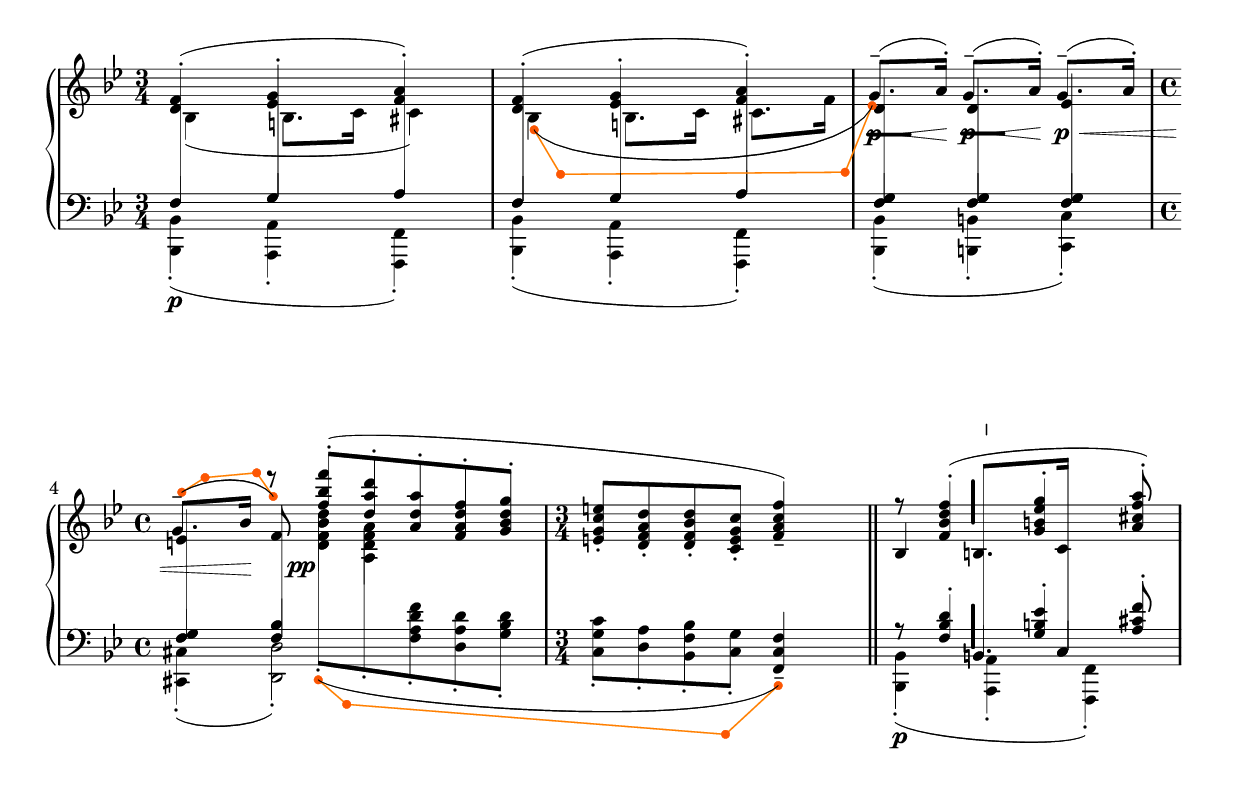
% set autoformat off
%
% Created (24/06/2020) by Paolo-Prete.
% This file is part of Spontini-Editor project.
%
% Spontini-Editor is free software: you can redistribute it and/or modify
% it under the terms of the GNU General Public License as published by
% the Free Software Foundation, either version 3 of the License, or
% (at your option) any later version.
% Spontini-Editor is distributed in the hope that it will be useful,
% but WITHOUT ANY WARRANTY; without even the implied warranty of
% MERCHANTABILITY or FITNESS FOR A PARTICULAR PURPOSE.  See the
% GNU General Public License for more details.
%
% You should have received a copy of the GNU General Public License
% along with Spontini-Editor. If not, see <http://www.gnu.org/licenses/>.
%

\include "../lib/ly/jssvg.ly"
\include "../lib/ly/tabular-functions.ly"
\include "nederlands.ly"
\version "2.19.84"

\paper {
  indent = 0\cm
  system-system-spacing.basic-distance = #30
}

%-----------------%
% START __JSSVG__ %
%-----------------%

"j25" = #(define-music-function (parser location mus) (ly:music?) #{
\jsTweak "25" "Y-offset" #'(-4.6) DynamicLineSpanner $mus
#})

"j24" = #(define-music-function (parser location mus) (ly:music?) #{
\jsTweak "24" "extra-offset" #'(0.005 . -0.353) Accidental $mus
#})

"j23" = #(define-music-function (parser location mus) (ly:music?) #{
\jsTweak "23" "extra-offset" #'(-0.329 . -0.007) Dots $mus
#})

"j22" = #(define-music-function (parser location mus) (ly:music?) #{
\jsOnceOverride "22" "X-offset" #'(-1.3) NoteColumn $mus
#})

"j21" = #(define-music-function (parser location mus) (ly:music?) #{
\jsOnceOverride "21" "X-offset" #'(-1.3) NoteColumn $mus
#})

"j20" = #(define-music-function (parser location mus) (ly:music?) #{
\once \override DynamicLineSpanner.Y-offset = -4.5 $mus
#})

"j19" = #(define-music-function (parser location mus) (ly:music?) #{
\jsTweak "20" "Y-offset" #'(-4.5) DynamicLineSpanner $mus
#})

"j18" = #(define-music-function (parser location mus) (ly:music?) #{
\jsTweak "17" "extra-offset" #'(-0.35 . 0.063) Dots $mus
#})

"j17" = #(define-music-function (parser location mus) (ly:music?) #{
\jsOnceOffset "10" "positions" #'(2.598 . 3.1) $mus
#})

"j16" = #(define-music-function (parser location mus) (ly:music?) #{
\jsOnceOffset "16" "positions" #'(0 . -0.877) $mus
#})

"j15" = #(define-music-function (parser location mus) (ly:music?) #{
\jsTweak "8" "extra-offset" #'(3.491 . -1.778) $mus
#})

"j14" = #(define-music-function (parser location mus) (ly:music?) #{
\jsTweak "18" "extra-offset-y" #'(1.029) $mus
#})

"j13" = #(define-music-function (parser location mus) (ly:music?) #{
\jsShape "15" "cpts" #'((0 . 0) (0.968 . -0.19) (0.369 . -0.894) (0.199 . -2.389)) $mus
#})

"j12" = #(define-music-function (parser location mus) (ly:music?) #{
\jsTweak "14" "extra-offset" #'(0.7 . 0) Dots $mus
#})

"j11" = #(define-music-function (parser location mus) (ly:music?) #{
\jsShape "7" "cpts" #'((-0.005 . 0.842) (0 . 0) (-2.35 . -2.975) (-0.037 . 0.677)) $mus
#})

"j10" = #(define-music-function (parser location mus) (ly:music?) #{
\jsOnceOffset "6" "positions" #'(0 . -1.754) $mus
#})

"j9" = #(define-music-function (parser location mus) (ly:music?) #{
\jsOnceOverride "19" "Y-offset" #'(-4.3) DynamicLineSpanner $mus
#})

"j8" = #(define-music-function (parser location mus) (ly:music?) #{
\jsTweak "13" "extra-offset" #'(0.7 . 0) Dots $mus
#})

"j7" = #(define-music-function (parser location mus) (ly:music?) #{
\jsTweak "12" "extra-offset" #'(0.7 . 0) Dots $mus
#})

"j6" = #(define-music-function (parser location mus) (ly:music?) #{
\jsTweak "11" "extra-offset" #'(0.7 . 0) Dots $mus
#})

"j5" = #(define-music-function (parser location mus) (ly:music?) #{
\jsTweak "4" "extra-offset" #'(1.034 . -0.885) Accidental $mus
#})

"j4" = #(define-music-function (parser location mus) (ly:music?) #{
\jsOnceOverride "3" "extra-offset" #'(1.171 . -0.821) Accidental $mus
#})

"j3" = #(define-music-function (parser location mus) (ly:music?) #{
\jsShape "5" "cpts" #'((0.255 . -0.348) (0 . 0) (-0.532 . -1.33) (-0.278 . 0.54)) $mus
#})

"j2" = #(define-music-function (parser location mus) (ly:music?) #{
\jsOnceOverride "2" "extra-offset" #'(0.994 . -0.738) Accidental $mus
#})

"j1" = #(define-music-function (parser location mus) (ly:music?) #{
\jsTweak "1" "extra-offset" #'(1.1 . -0.747) Accidental $mus
#})

%-----------------%
% END __JSSVG__   %
%-----------------%

upper = {

%-------------------%
% START LAYOUT DEFS %
%-------------------%

% Set this to "true" if you want to show colored layers
% (NOTE: If it is set to "true", jstweaks can't be modified)
#(showColoredLayers "false")

#(set! showEditorStuff "true")

\override Staff.VerticalAxisGroup.staff-staff-spacing =
#'((basic-distance . 9)
(minimum-distance . 12)
(maximum-distance . 9)
(padding . -9)
(stretchability . 0))
$(set! cpDiameter 0.4)
\set Score.proportionalNotationDuration = #(ly:make-moment 1 8)
\override Score.Script.padding = 0.4
\override Score.Stem.thickness = #1
\override Score.StaffSymbol.thickness = #0.55
\override Score.StaffSymbol.staff-space = #0.85
\override Score.Script.font-size = #-2
\override Score.DynamicText.font-size = #-1
\override Score.Accidental.font-size = #-2
\override Score.NoteHead.font-size = #-1.8
\override Score.Rest.font-size = #-1
\override Score.Clef.font-size = #-1.3
\override Score.Dots.font-size = #-1.3
\override Score.TimeSignature.font-size = #-1.3
\override Score.TextScript.font-size = #2

%-----------------%
% END LAYOUT DEFS %
%-----------------%

%%%%%%%%%%%%%%%%%%%%%%%%%%%
%%%%%%%%%%%%%%%%%%%%%%%%%%%
%%%%       SCORE       %%%%
%%%%%%%%%%%%%%%%%%%%%%%%%%%
%%%%%%%%%%%%%%%%%%%%%%%%%%%

%%%%%%%%%%%%%%%%%%%%%%%%%%%%%%%%%%%%%%%%%%%%%%%%%%%%%%%%%%%%%%%%%%%%%
% Préludes, Livre 1 (Debussy, Claude)
% ... Danseuses de Delphes (extrait)
% https://imslp.org/wiki/Pr%C3%A9ludes%2C_Livre_1_(Debussy%2C_Claude)
%%%%%%%%%%%%%%%%%%%%%%%%%%%%%%%%%%%%%%%%%%%%%%%%%%%%%%%%%%%%%%%%%%%%%

%%%%%%%%%%%%%%%
%% MEASURE 1 %%
%%%%%%%%%%%%%%%

\time 3/4

<<

%% LAYER 1
\easyCrossStaff #layer1DefaultColor %TMODE
  { \CS \key bes \major <d' f'>4^.^\( \CS <es' g'>^. \CS <f' a'>^.\) \CS }
  { \CS \key bes \major \clef bass f4 \CS g          \CS a           \CS }
#'( \CS U                             \CS -          \CS -           \CS )

\\
%% LAYER 2
\crossStaffTableVoice #layer2DefaultColor "upper"
{ \forceHShiftOnVoice 1.4 \stemDown bes4_\( \"j1" b8. c'16 \"j2" cis'4\) }

\\
%% LAYER 3
\crossStaffTableVoice #layer3DefaultColor "lower"
{ \stemDown \clef bass < bes, bes,,>4_._\(\p \CS <a, a,,>_. <f, f,,>_.\) }

>>

%%%%%%%%%%%%%%%
%% MEASURE 2 %%
%%%%%%%%%%%%%%%

<<

%% LAYER 1
\easyCrossStaff #layer1DefaultColor %TMODE
  { \CS <d' f'>4^.^\( \CS <es' g'>^. \CS <f' a'>^.\) \CS }
  { \CS f4            \CS g          \CS a           \CS }
#'( \CS U             \CS -          \CS -           \CS )

\\
%% LAYER 2
\crossStaffTableVoice #layer2DefaultColor "upper"  "ctx1"
{ \forceHShiftOnVoice 1.4 \stemDown bes4 \"j3" _\( \"j4" b8. c'16 \"j5" cis'8. f'16 }

\\
%% LAYER 3
\crossStaffTableVoice #layer3DefaultColor "lower"
{ \stemDown <bes, bes,,>4_._\( <a, a,,>_. <f, f,,>_.\) }

>>

%%%%%%%%%%%%%%%
%% MEASURE 3 %%
%%%%%%%%%%%%%%%
\override Score.NoteColumn.ignore-collision = ##t
<<

%% LAYER 1
\setCrossStaffVoiceContext "ctx2"
\easyCrossStaff #layer1DefaultColor %TMODE
  { \CS d'    \CS d'    \CS es'   \CS }
  { \CS <f g> \CS <f g> \CS <f g> \CS }
#'( \CS U     \CS -     \CS -     \CS )

\\
%% LAYER 2
\crossStaffTableVoice #layer2DefaultColor "upper"  "ctx1"
{ \override Voice.NoteColumn.X-offset = -0.4
  \stemUp \"j6" g'8.^-\)^\(\"j25" \<\p a'16^.\)\! \"j7" g'8.^-^\(\"j19" \<\p
  a'16^.\!\) \"j9" \"j20" \"j8" g'8.^-^\( \<\p a'16^.\) \break
}

\\
%% LAYER 3
\crossStaffTableVoice #layer3DefaultColor "lower"
{ \stemDown \forceHShiftOnVoice -0.4 <bes, bes,,>4_._\( <b, b,,>_. <c c,>_.\) }

>>

%%%%%%%%%%%%%%%
%% MEASURE 4 %%
%%%%%%%%%%%%%%%

<<

%% LAYER 1
\setCrossStaffVoiceContext "ctx2"
\easyCrossStaff #layer1DefaultColor %TMODE
  { \CS \"j24" e'4 \CS f'8      \CS <d' f' bes' d''>      \CS <a d' f' a'> \CS s             \CS s          \CS s             \CS }
  { \CS <f g>4     \CS <f bes>8 \CS s\"j10" [_.\"j11" _\( \CS s_.          \CS <f a d' f'>_. \CS <d a d'>_. \CS <g bes d'>]_. \CS }
#'( \CS U          \CS -        \CS D                     \CS -            \CS -             \CS -          \CS -             \CS )

\\
%% LAYER 2
\crossStaffTableVoice #layer2DefaultColor "upper" "ctx1"
{  \time 4/4 \"j12" g'8.^-\"j13" ^\( bes'16\! \"j14" r8\)\"j15" \pp
   \revert Voice.NoteColumn.X-offset
   <f'' bes'' f'''>[^.^\( <d'' a'' d'''>^. \CS <a' d'' a''>^. <f' a' d'' f''>^. <g' bes' d'' g''>]^.
}

\\
%% LAYER 3
\crossStaffTableVoice #layer3DefaultColor "lower"
{ \stemDown <cis cis,>4_._\( <d d,>2_.\) s4 }

>>

%%%%%%%%%%%%%%%
%% MEASURE 5 %%
%%%%%%%%%%%%%%%

<<

%% LAYER 1
\crossStaffTableVoice #layer1DefaultColor "upper" "ctx1"
{
  \time 3/4 <e' g' c'' e''>8[-. <d' f' a' d''>-. <d' f' bes' d''>-.
  <c' e' g' c''>]-. <f' a' c'' f''>4--\) \bar "||"
}

\\
%% LAYER 2
\crossStaffTableVoice #layer2DefaultColor "lower" "ctx2"
{ <c g c'>8\"j16" [_. <d a>_. <bes, f bes>_. <c g>]_. <f, c f>4_-\) }

>>

%%%%%%%%%%%%%%%
%% MEASURE 6 %%
%%%%%%%%%%%%%%%

<<

%% LAYER 1
\easyCrossStaff #layer1DefaultColor %TMODE
  { \CS s4 \CS \"j21" \"j23" b8.\"j17" [ \CS c'16] \CS s \CS }
  { \CS s4 \CS \"j22" \"j18" b,8.        \CS c16   \CS s \CS }
#'( \CS -  \CS U                         \CS -     \CS - \CS )

%% LAYER 2
\crossStaffTableVoice #layer2DefaultColor "upper"
{ r8 <f' bes' d'' f''>4^\(^. <g' b' es'' g''>^. <a' cis'' f'' a''>8^.\) }

%% LAYER 3
\crossStaffTableVoice #layer3DefaultColor "upper"
{ bes4 }

%% LAYER 4
\crossStaffTableVoice #layer4DefaultColor "lower"
{ r8 <f bes d'>4^. <g b es'>^. <a cis' f'>8^. }

%% LAYER 5
\crossStaffTableVoice #layer5DefaultColor "lower"
{ \stemDown <bes, bes,,>4_._\(\p \CS <a, a,,>_. <f, f,,>_.\) }

>>

} %end upper
lower = { }

\include "../lib/ly/piano-template.ly"